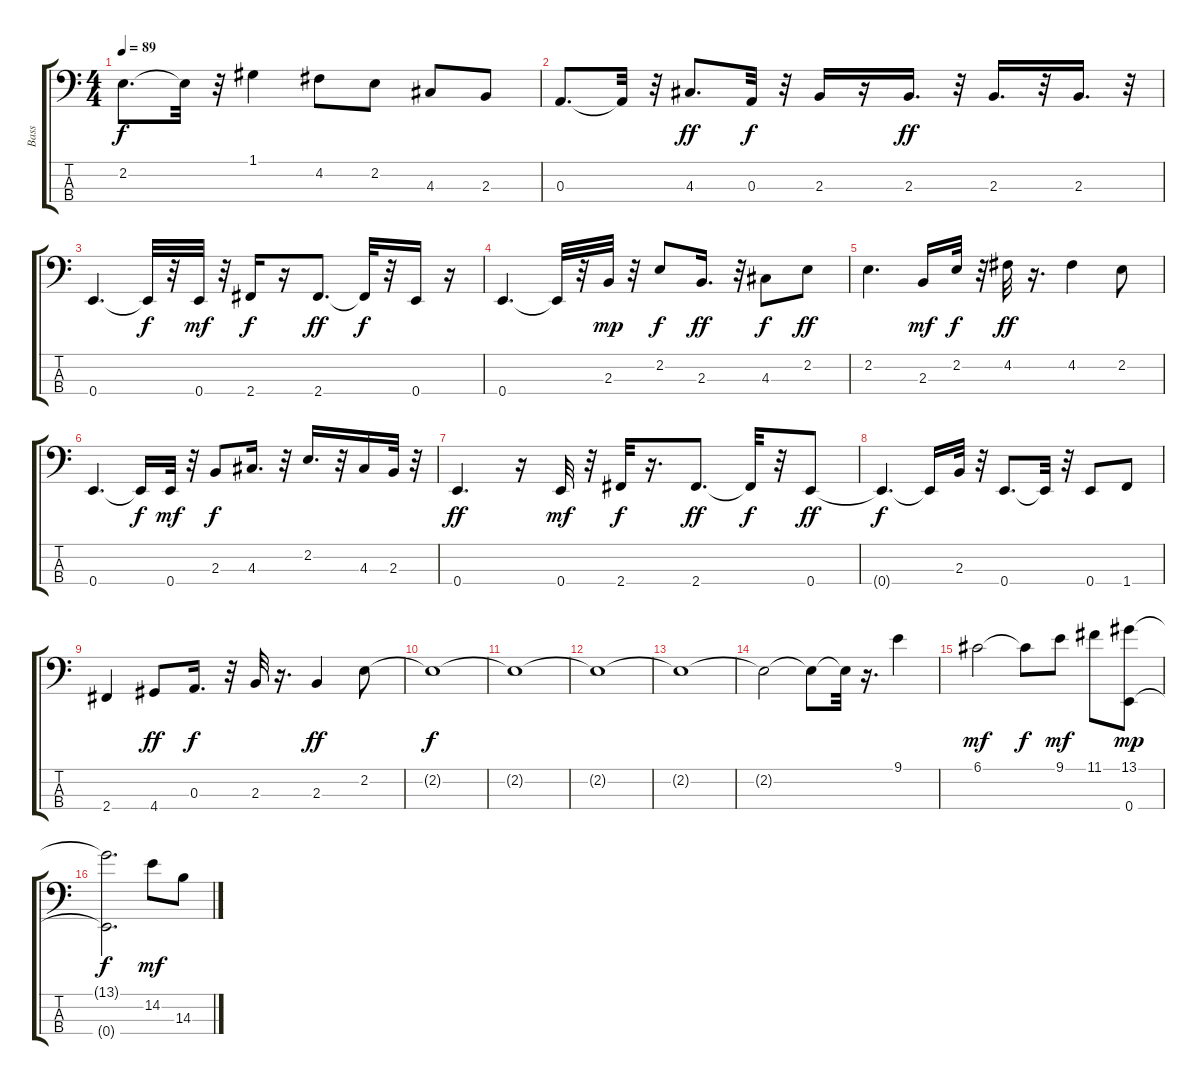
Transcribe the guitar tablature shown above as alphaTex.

\track ("Bass" "Bass") {instrument electricbassfinger}
\staff {score tabs}
\tuning (G2 D2 A1 E1) {hide}
\ts (4 4)
\tempo 89
\clef f4
\ks c
2.2.8{d dy f} 2.2{t}.32 r.32 1.1.4 4.2.8 2.2.8 4.3.8 2.3.8 |
0.3.8{d} 0.3{t}.32 r.32 4.3.8{d dy ff} 0.3.32{dy f} r.32 2.3.16 r.16 2.3.16{d dy ff} r.32 2.3.16{d} r.32 2.3.16{d} r.32 |
0.4.4{d} 0.4{t}.32{dy f} r.32 0.4.32{dy mf} r.32 2.4.16{dy f} r.16 2.4.8{d dy ff} 2.4{t}.32{dy f} r.32 0.4.16 r.16 |
0.4.4{d} 0.4{t}.32 r.32 2.3.32{dy mp} r.32 2.2.8{dy f} 2.3.16{d dy ff} r.32 4.3.8{dy f} 2.2.8{dy ff} |
2.2.4{d} 2.3.16{dy mf} 2.2.32{dy f} r.32 4.2.32{dy ff} r.16{d} 4.2.4 2.2.8 |
0.4.4{d} 0.4{t}.16{dy f} 0.4.32{dy mf} r.32 2.3.8{dy f} 4.3.16{d} r.32 2.2.16{d} r.32 4.3.16 2.3.32 r.32 |
0.4.4{d dy ff} r.16 0.4.32{dy mf} r.32 2.4.32{dy f} r.16{d} 2.4.8{d dy ff} 2.4{t}.32{dy f} r.32 0.4.8{dy ff} |
0.4{t}.4{d dy f} 0.4{t}.16 2.3.32 r.32 0.4.8{d} 0.4{t}.32 r.32 0.4.8 1.4.8 |
2.4.4 4.4.8{dy ff} 0.3.16{d dy f} r.32 2.3.32 r.16{d} 2.3.4{dy ff} 2.2.8 |
2.2{t}.1{dy f} |
2.2{t}.1 |
2.2{t}.1 |
2.2{t}.1 |
2.2{t}.2 2.2{t}.8 2.2{t}.32 r.16{d} 9.1.4 |
6.1.2{dy mf} 6.1{t}.8{dy f} 9.1.8{dy mf} 11.1.8 (13.1 0.4).8{dy mp} |
(13.1{t} 0.4{t}).2{d dy f} 14.2.8{dy mf} 14.3.8
